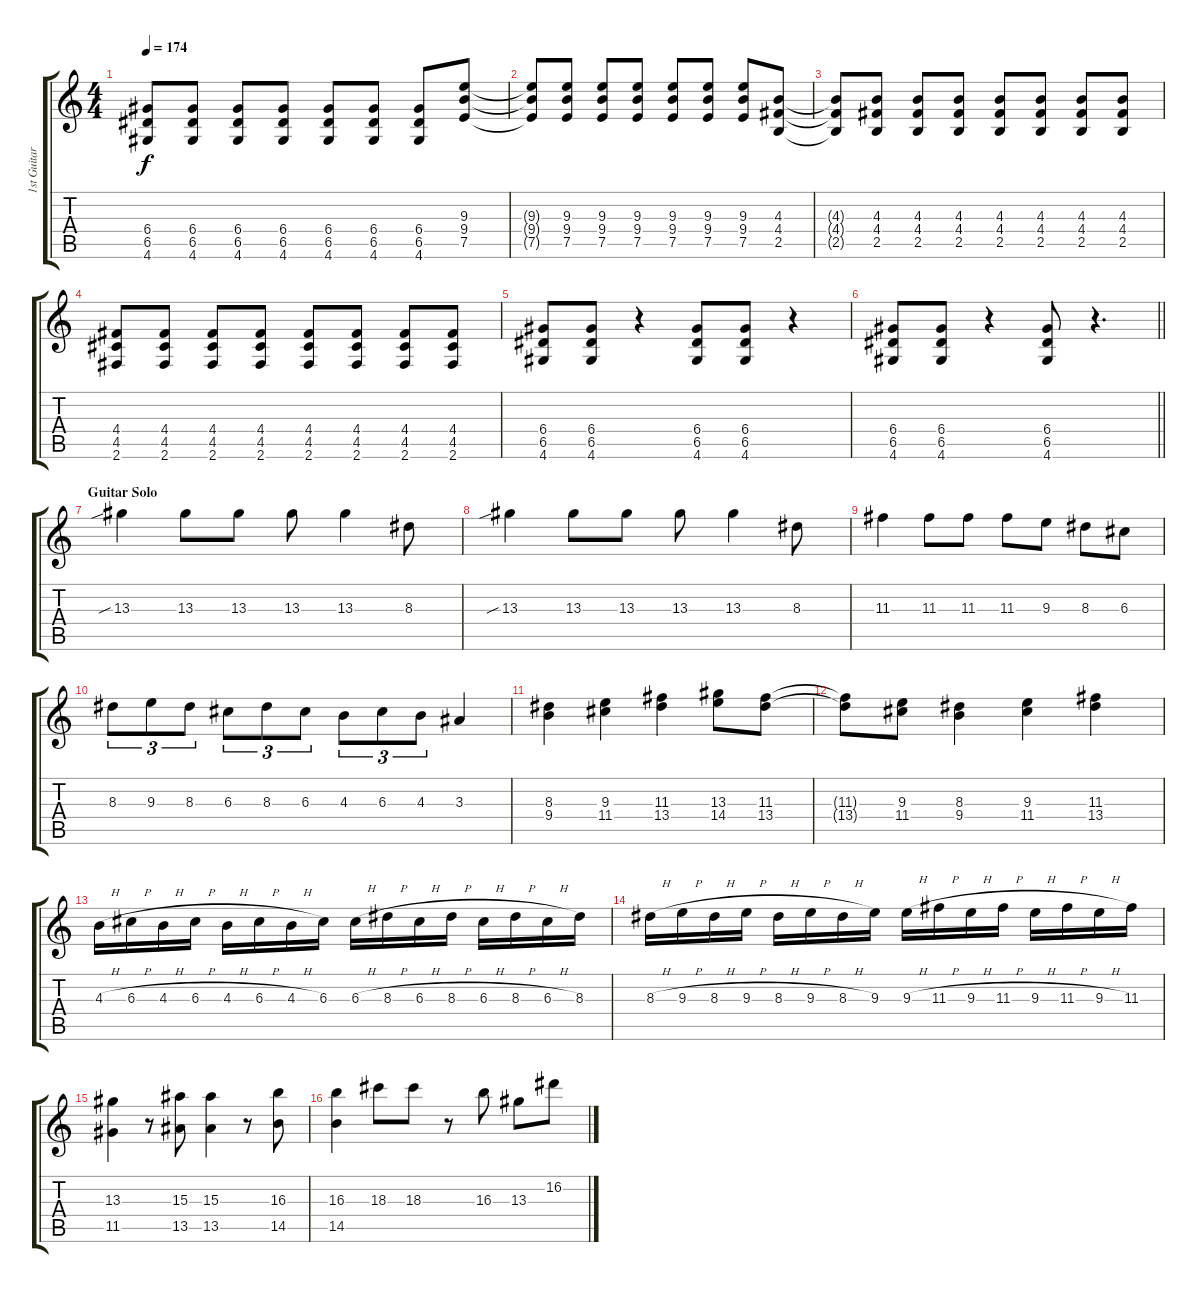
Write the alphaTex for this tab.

\track ("1st Guitar" "1st Guitar") {instrument distortionguitar}
\staff {score tabs}
\tuning (E4 B3 G3 D3 A2 E2) {hide}
\ts (4 4)
\tempo 174
\clef g2
\ks c
(6.4{t} 6.5{t} 4.6{t}).8{dy f} (6.4 6.5 4.6).8 (6.4 6.5 4.6).8 (6.4 6.5 4.6).8 (6.4 6.5 4.6).8 (6.4 6.5 4.6).8 (6.4 6.5 4.6).8 (9.3 9.4 7.5).8 |
(9.3{t} 9.4{t} 7.5{t}).8 (9.3 9.4 7.5).8 (9.3 9.4 7.5).8 (9.3 9.4 7.5).8 (9.3 9.4 7.5).8 (9.3 9.4 7.5).8 (9.3 9.4 7.5).8 (4.3 4.4 2.5).8 |
(4.3{t} 4.4{t} 2.5{t}).8 (4.3 4.4 2.5).8 (4.3 4.4 2.5).8 (4.3 4.4 2.5).8 (4.3 4.4 2.5).8 (4.3 4.4 2.5).8 (4.3 4.4 2.5).8 (4.3 4.4 2.5).8 |
(4.4 4.5 2.6).8 (4.4 4.5 2.6).8 (4.4 4.5 2.6).8 (4.4 4.5 2.6).8 (4.4 4.5 2.6).8 (4.4 4.5 2.6).8 (4.4 4.5 2.6).8 (4.4 4.5 2.6).8 |
(6.4 6.5 4.6).8 (6.4 6.5 4.6).8 r.4 (6.4 6.5 4.6).8 (6.4 6.5 4.6).8 r.4 |
\barLineRight lightlight
(6.4 6.5 4.6).8 (6.4 6.5 4.6).8 r.4 (6.4 6.5 4.6).8 r.4{d} |
\section ("" "Guitar Solo")
13.3{sib}.4 13.3.8 13.3.8 13.3.8 13.3.4 8.3.8 |
13.3{sib}.4 13.3.8 13.3.8 13.3.8 13.3.4 8.3.8 |
11.3.4 11.3.8 11.3.8 11.3.8 9.3.8 8.3.8 6.3.8 |
8.3.8{tu (3 2)} 9.3.8{tu (3 2)} 8.3.8{tu (3 2)} 6.3.8{tu (3 2)} 8.3.8{tu (3 2)} 6.3.8{tu (3 2)} 4.3.8{tu (3 2)} 6.3.8{tu (3 2)} 4.3.8{tu (3 2)} 3.3.4 |
(8.3 9.4).4 (9.3 11.4).4 (11.3 13.4).4 (13.3 14.4).8 (11.3 13.4).8 |
(11.3{t} 13.4{t}).8 (9.3 11.4).8 (8.3 9.4).4 (9.3 11.4).4 (11.3 13.4).4 |
4.3{h}.16 6.3{h}.16 4.3{h}.16 6.3{h}.16 4.3{h}.16 6.3{h}.16 4.3{h}.16 6.3.16 6.3{h}.16 8.3{h}.16 6.3{h}.16 8.3{h}.16 6.3{h}.16 8.3{h}.16 6.3{h}.16 8.3.16 |
8.3{h}.16 9.3{h}.16 8.3{h}.16 9.3{h}.16 8.3{h}.16 9.3{h}.16 8.3{h}.16 9.3.16 9.3{h}.16 11.3{h}.16 9.3{h}.16 11.3{h}.16 9.3{h}.16 11.3{h}.16 9.3{h}.16 11.3.16 |
(13.3 11.5).4 r.8 (15.3 13.5).8 (15.3 13.5).4 r.8 (16.3 14.5).8 |
(16.3 14.5).4 18.3.8 18.3.8 r.8 16.3.8 13.3.8 16.2.8
